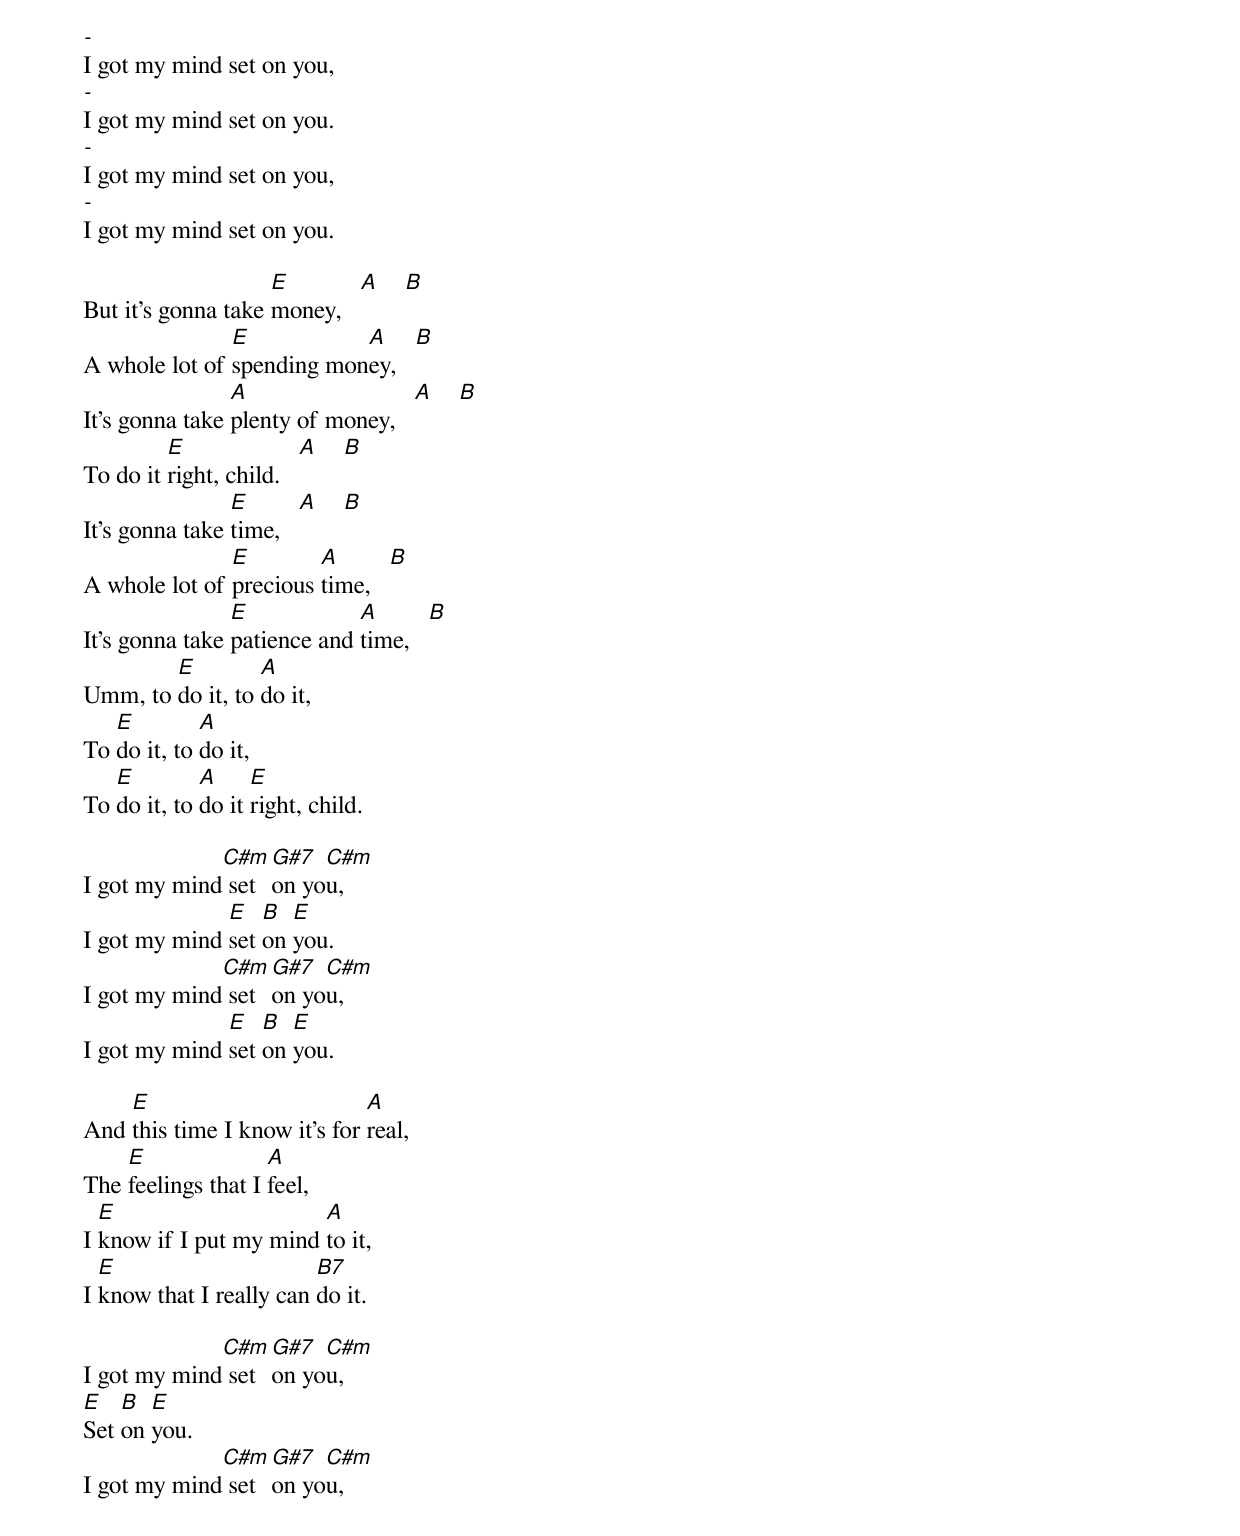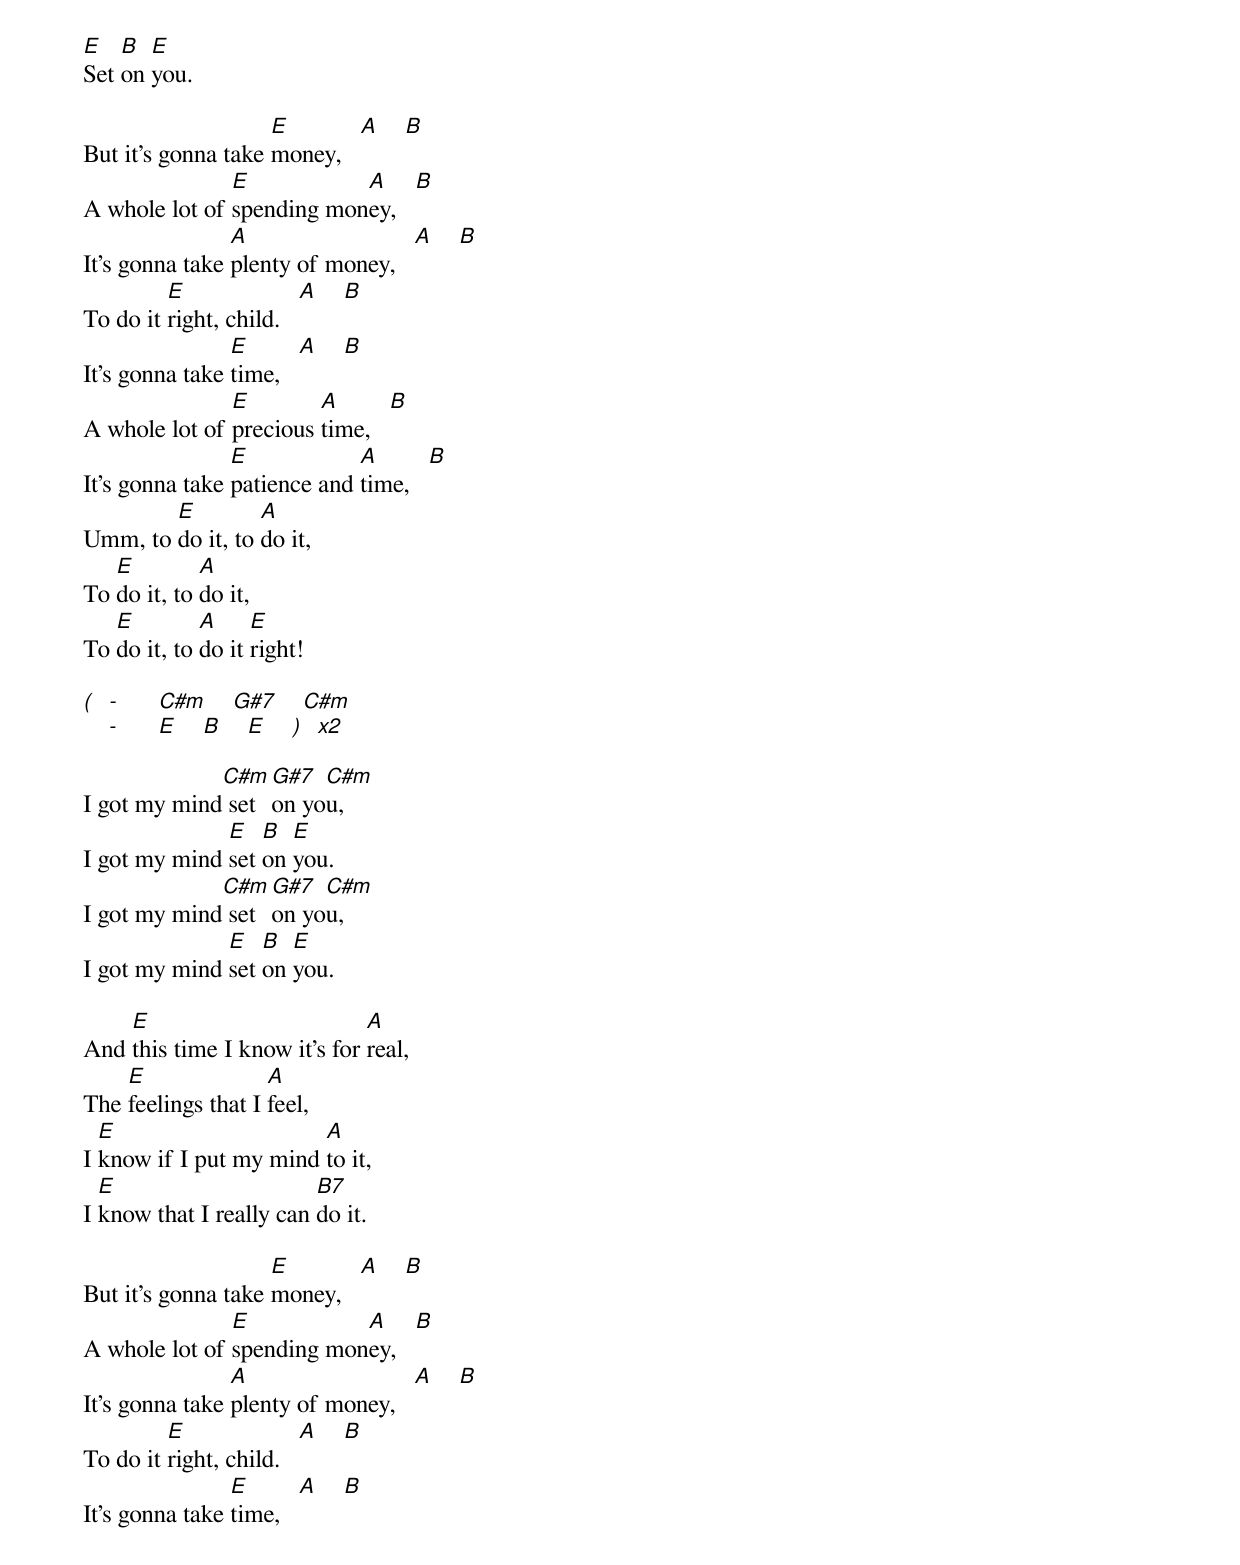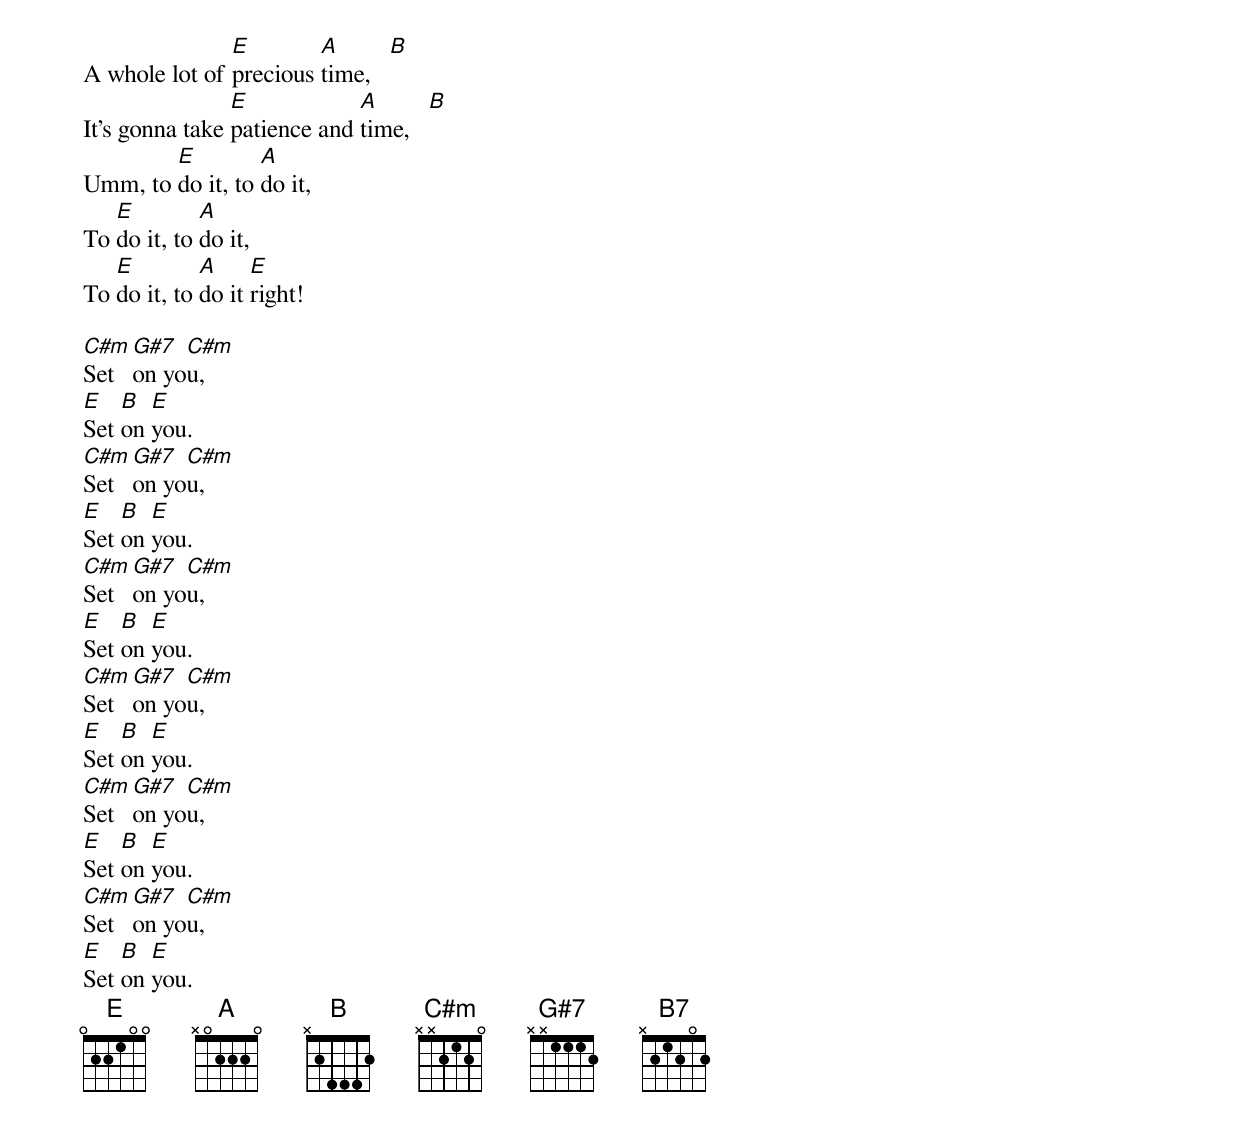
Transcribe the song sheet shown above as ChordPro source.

{C}
[-]I got my mind set on you,
[-]I got my mind set on you.
[-]I got my mind set on you,
[-]I got my mind set on you.

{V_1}
But it's gonna take [E]money,   [A]    [B]
A whole lot of [E]spending mon[A]ey,   [B]
It's gonna take [A]plenty of money,   [A]    [B]
To do it [E]right, child.   [A]    [B]
It's gonna take [E]time,   [A]    [B]
A whole lot of [E]precious [A]time,   [B]
It's gonna take [E]patience and [A]time,   [B]
Umm, to [E]do it, to [A]do it,
To [E]do it, to [A]do it,
To [E]do it, to [A]do it [E]right, child.

{C}
I got my mind[C#m] set [G#7]on yo[C#m]u,
I got my mind [E]set [B]on [E]you.
I got my mind[C#m] set [G#7]on yo[C#m]u,
I got my mind [E]set [B]on [E]you.

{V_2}
And [E]this time I know it's for [A]real,
The [E]feelings that I [A]feel,
I [E]know if I put my mind [A]to it,
I [E]know that I really can [B7]do it.

{C}
I got my mind[C#m] set [G#7]on yo[C#m]u,
[E]Set [B]on [E]you.
I got my mind[C#m] set [G#7]on yo[C#m]u,
[E]Set [B]on [E]you.

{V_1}
But it's gonna take [E]money,   [A]    [B]
A whole lot of [E]spending mon[A]ey,   [B]
It's gonna take [A]plenty of money,   [A]    [B]
To do it [E]right, child.   [A]    [B]
It's gonna take [E]time,   [A]    [B]
A whole lot of [E]precious [A]time,   [B]
It's gonna take [E]patience and [A]time,   [B]
Umm, to [E]do it, to [A]do it,
To [E]do it, to [A]do it,
To [E]do it, to [A]do it [E]right!

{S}
[(]  [-]      [C#m]    [G#7]    [C#m]
    [-]      [E]    [B]    [E]    [)]  [x2]

{C}
I got my mind[C#m] set [G#7]on yo[C#m]u,
I got my mind [E]set [B]on [E]you.
I got my mind[C#m] set [G#7]on yo[C#m]u,
I got my mind [E]set [B]on [E]you.

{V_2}
And [E]this time I know it's for [A]real,
The [E]feelings that I [A]feel,
I [E]know if I put my mind [A]to it,
I [E]know that I really can [B7]do it.

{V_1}
But it's gonna take [E]money,   [A]    [B]
A whole lot of [E]spending mon[A]ey,   [B]
It's gonna take [A]plenty of money,   [A]    [B]
To do it [E]right, child.   [A]    [B]
It's gonna take [E]time,   [A]    [B]
A whole lot of [E]precious [A]time,   [B]
It's gonna take [E]patience and [A]time,   [B]
Umm, to [E]do it, to [A]do it,
To [E]do it, to [A]do it,
To [E]do it, to [A]do it [E]right!

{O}
[C#m]Set [G#7]on yo[C#m]u,
[E]Set [B]on [E]you.
[C#m]Set [G#7]on yo[C#m]u,
[E]Set [B]on [E]you.
[C#m]Set [G#7]on yo[C#m]u,
[E]Set [B]on [E]you.
[C#m]Set [G#7]on yo[C#m]u,
[E]Set [B]on [E]you.
[C#m]Set [G#7]on yo[C#m]u,
[E]Set [B]on [E]you.
[C#m]Set [G#7]on yo[C#m]u,
[E]Set [B]on [E]you.
